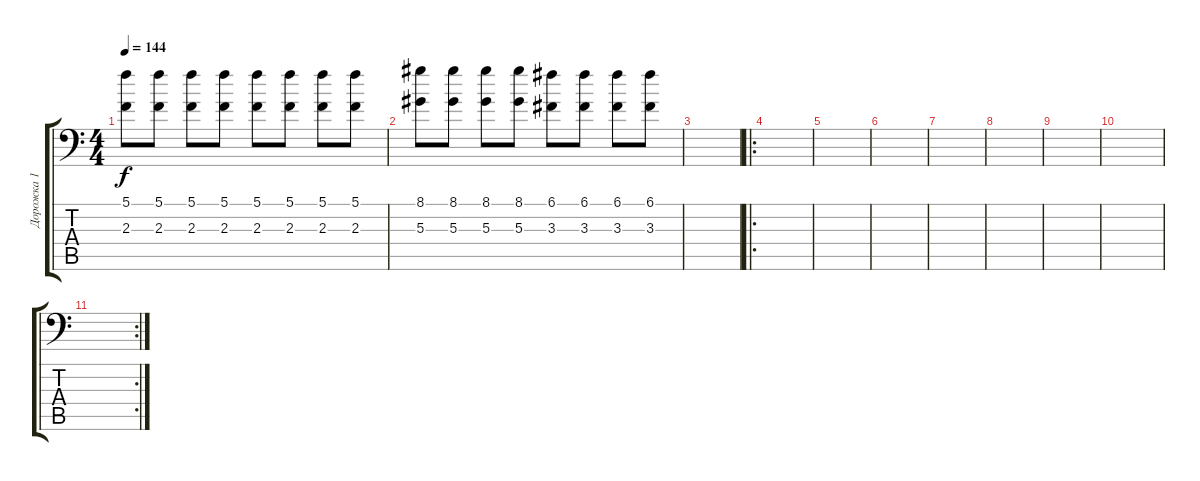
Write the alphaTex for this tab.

\track ("Дорожка 1" "Дорожка 1") {instrument distortionguitar}
\staff {score tabs}
\tuning (C4 G3 Eb3 Bb2 F2 Bb1) {hide}
\ts (4 4)
\tempo 144
\clef f4
\ks c
(5.1 2.3).8{dy f} (5.1 2.3).8 (5.1 2.3).8 (5.1 2.3).8 (5.1 2.3).8 (5.1 2.3).8 (5.1 2.3).8 (5.1 2.3).8 |
(8.1 5.3).8 (8.1 5.3).8 (8.1 5.3).8 (8.1 5.3).8 (6.1 3.3).8 (6.1 3.3).8 (6.1 3.3).8 (6.1 3.3).8 |
|
\ro
|
|
|
|
|
|
|
\rc 2
